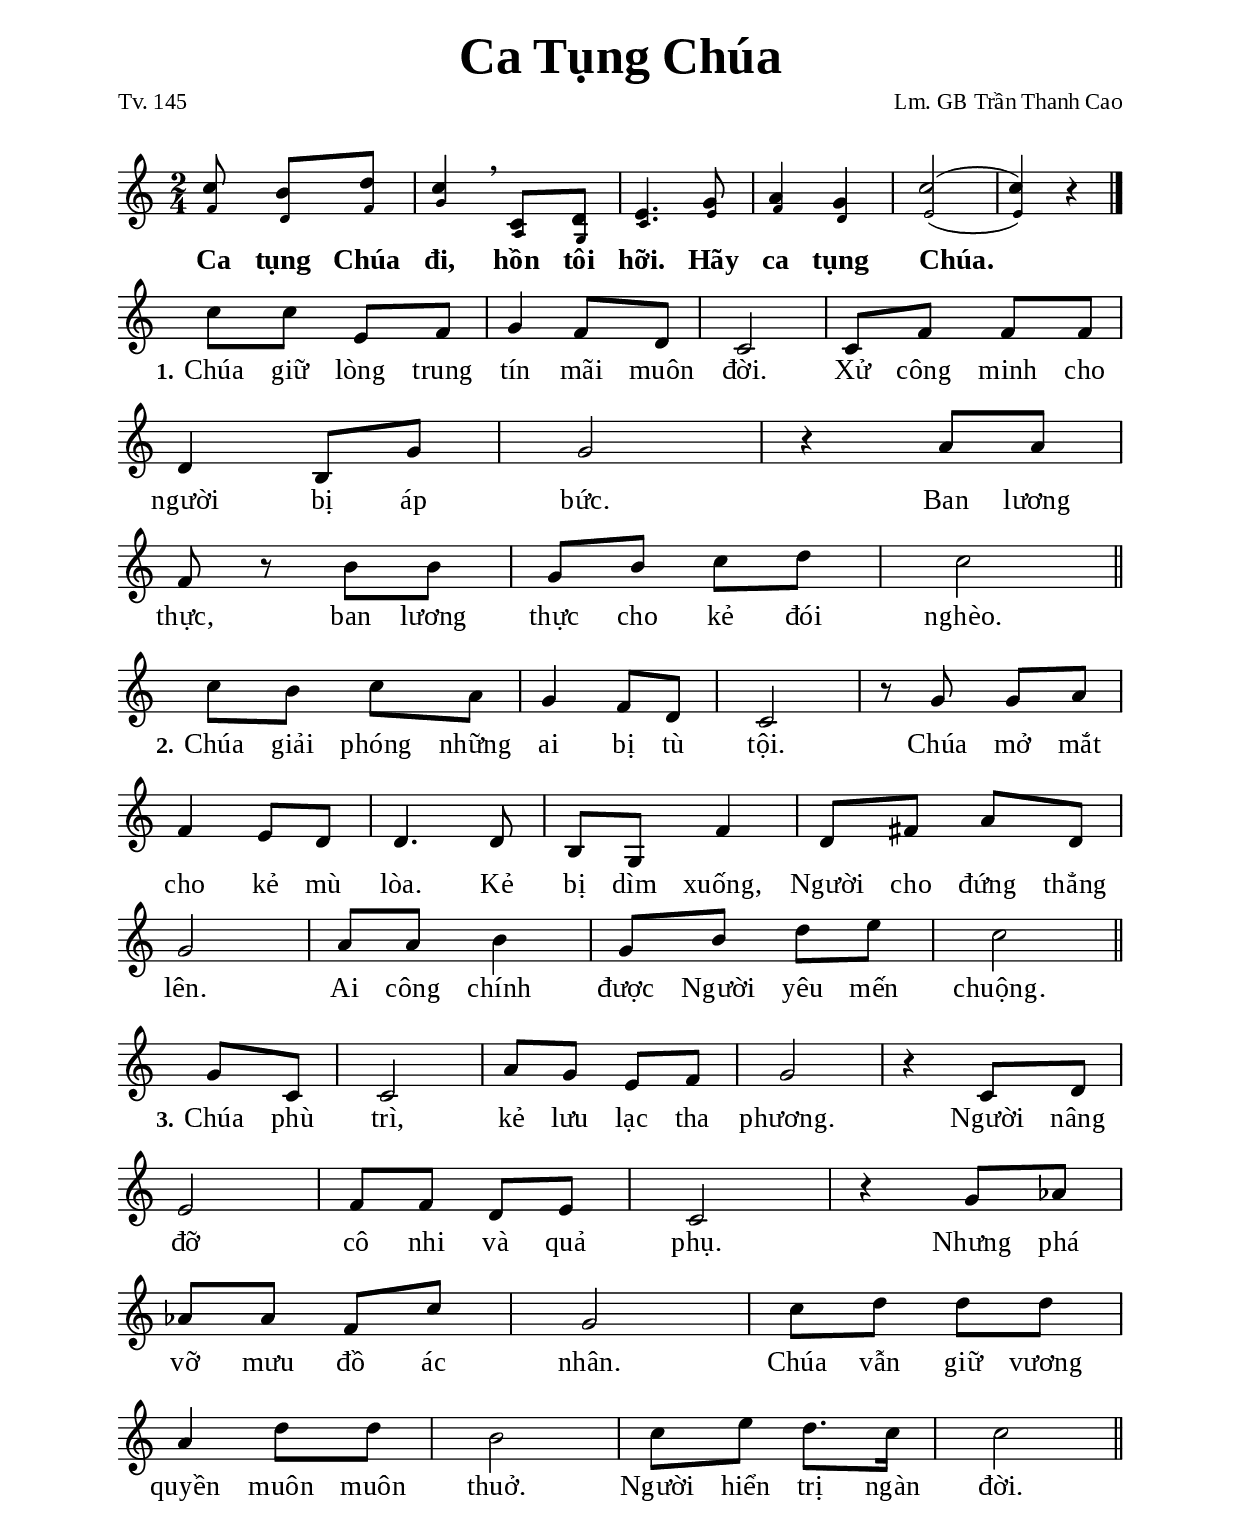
% Cài đặt chung
\version "2.22.1"
\include "english.ly"

\header {
  title = \markup { \fontsize #3 "Ca Tụng Chúa" }
  poet = "Tv. 145"
  composer = "Lm. GB Trần Thanh Cao"
  arranger = " "
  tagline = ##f
}

% Nhạc điệp khúc
nhacDiepKhucSop = \relative c'' {
  \partial 4. c8 b d |
  c4 \breathe c,8 d |
  e4. g8 |
  a4 g |
  c2 ^( |
  c4) r \bar "|."
}

nhacDiepKhucBas = \relative c' {
  \partial 4. f8 d f |
  g4 a,8 g |
  c4. e8 |
  f4 d |
  e2 _( |
  e4) r
}

% Nhạc phiên khúc
nhacPhienKhucMot = \relative c'' {
  c8 c e, f |
  g4 f8 d |
  c2 |
  c8 f f f |
  d4 b8 g' |
  g2 |
  r4 a8 a |
  f r b b |
  g b c d |
  c2 \bar "||"
}

nhacPhienKhucHai = \relative c'' {
  c8 b c a |
  g4 f8 d |
  c2 |
  r8 g' g a |
  f4 e8 d |
  d4. d8 |
  b g f'4 |
  d8 fs a d, |
  g2 |
  a8 a b4 |
  g8 b d e |
  c2 \bar "||"
}

nhacPhienKhucBa = \relative c'' {
  \partial 4 g8 c, |
  c2 |
  a'8 g e f |
  g2 |
  r4 c,8 d |
  e2 |
  f8 f d e |
  c2 |
  r4 g'8 af |
  af af f c' |
  g2 |
  c8 d d d |
  a4 d8 d |
  b2 |
  c8 e d8. c16 |
  c2 \bar "||"
}

% Lời điệp khúc
loiDiepKhuc = \lyricmode {
  Ca tụng Chúa đi, hồn tôi hỡi.
  Hãy ca tụng Chúa.
}

% Lời phiên khúc
loiPhienKhucMot = \lyricmode {
  \set stanza = #"1."
  Chúa giữ lòng trung tín mãi muôn đời.
  Xử công minh cho người bị áp bức.
  Ban lương thực, ban lương thực cho kẻ đói nghèo.
}

loiPhienKhucHai = \lyricmode {
  \set stanza = #"2."
  Chúa giải phóng những ai bị tù tội.
  Chúa mở mắt cho kẻ mù lòa.
  Kẻ bị dìm xuống, Người cho đứng thẳng lên.
  Ai công chính được Người yêu mến chuộng.
}

loiPhienKhucBa = \lyricmode {
  \set stanza = #"3."
  Chúa phù trì, kẻ lưu lạc tha phương.
  Người nâng đỡ cô nhi và quả phụ.
  Nhưng phá vỡ mưu đồ ác nhân.
  Chúa vẫn giữ vương quyền muôn muôn thuở.
  Người hiển trị ngàn đời.
}

% Dàn trang
\paper {
  #(set-paper-size "a4")
  top-margin = 20\mm
  bottom-margin = 10\mm
  left-margin = 20\mm
  right-margin = 20\mm
  indent = #0
  #(define fonts
    (make-pango-font-tree
      "Liberation Serif"
      "Liberation Serif"
      "Liberation Serif"
      (/ 20 20)))
  page-count = #1
  system-system-spacing = #'((basic-distance . 12))
  score-system-spacing = #'((basic-distance . 12))
}

% Thiết lập tông và nhịp
TongNhip = { \key c \major \time 2/4 }

% Đổi kích thước nốt cho bè phụ
notBePhu =
#(define-music-function (font-size music) (number? ly:music?)
   (for-some-music
     (lambda (m)
       (if (music-is-of-type? m 'rhythmic-event)
           (begin
             (set! (ly:music-property m 'tweaks)
                   (cons `(font-size . ,font-size)
                         (ly:music-property m 'tweaks)))
             #t)
           #f))
     music)
   music)

\score {
  \new ChoirStaff <<
    \new Staff = diepKhuc \with {
        \consists "Merge_rests_engraver"
        %\magnifyStaff #(magstep +1)
        printPartCombineTexts = ##f
      }
      <<
      \new Voice \TongNhip \partCombine 
        \nhacDiepKhucSop
        \notBePhu -3 { \nhacDiepKhucBas }
      \new NullVoice = nhacThamChieu \nhacDiepKhucSop
      \new Lyrics \lyricsto nhacThamChieu \loiDiepKhuc
      >>
  >>
  \layout {
    ragged-last = ##f
    \override Lyrics.LyricText.font-series = #'bold
    \override Lyrics.LyricText.font-size = #+2
    \override Lyrics.LyricSpace.minimum-distance = #2.2
    \override Score.BarNumber.break-visibility = ##(#f #f #f)
    \override Score.SpacingSpanner.uniform-stretching = ##t
  }
}

\score {
  \new ChoirStaff <<
    \new Staff = phienKhuc \with {
        %\magnifyStaff #(magstep +1)
      }
      <<
      \new Voice = beSop {
        \key c \major \time 2/4 \nhacPhienKhucMot
      }
    >>
    \new Lyrics \lyricsto beSop \loiPhienKhucMot
  >>
  \layout {
    \override Staff.TimeSignature.transparent = ##t
    \override Lyrics.LyricText.font-size = #+2
    \override Lyrics.LyricSpace.minimum-distance = #2.5
    \override Score.BarNumber.break-visibility = ##(#f #f #f)
    \override Score.SpacingSpanner.uniform-stretching = ##t
  }
}

\score {
  \new ChoirStaff <<
    \new Staff = phienKhuc \with {
        %\magnifyStaff #(magstep +1)
      }
      <<
      \new Voice = beSop {
        \key c \major \time 2/4 \nhacPhienKhucHai
      }
    >>
    \new Lyrics \lyricsto beSop \loiPhienKhucHai
  >>
  \layout {
    \override Staff.TimeSignature.transparent = ##t
    \override Lyrics.LyricText.font-size = #+2
    \override Lyrics.LyricSpace.minimum-distance = #2.5
    \override Score.BarNumber.break-visibility = ##(#f #f #f)
    \override Score.SpacingSpanner.uniform-stretching = ##t
  }
}

\score {
  \new ChoirStaff <<
    \new Staff = phienKhuc \with {
        %\magnifyStaff #(magstep +1)
      }
      <<
      \new Voice = beSop {
        \key c \major \time 2/4 \nhacPhienKhucBa
      }
    >>
    \new Lyrics \lyricsto beSop \loiPhienKhucBa
  >>
  \layout {
    \override Staff.TimeSignature.transparent = ##t
    \override Lyrics.LyricText.font-size = #+2
    \override Lyrics.LyricSpace.minimum-distance = #2.5
    \override Score.BarNumber.break-visibility = ##(#f #f #f)
    \override Score.SpacingSpanner.uniform-stretching = ##t
  }
}
